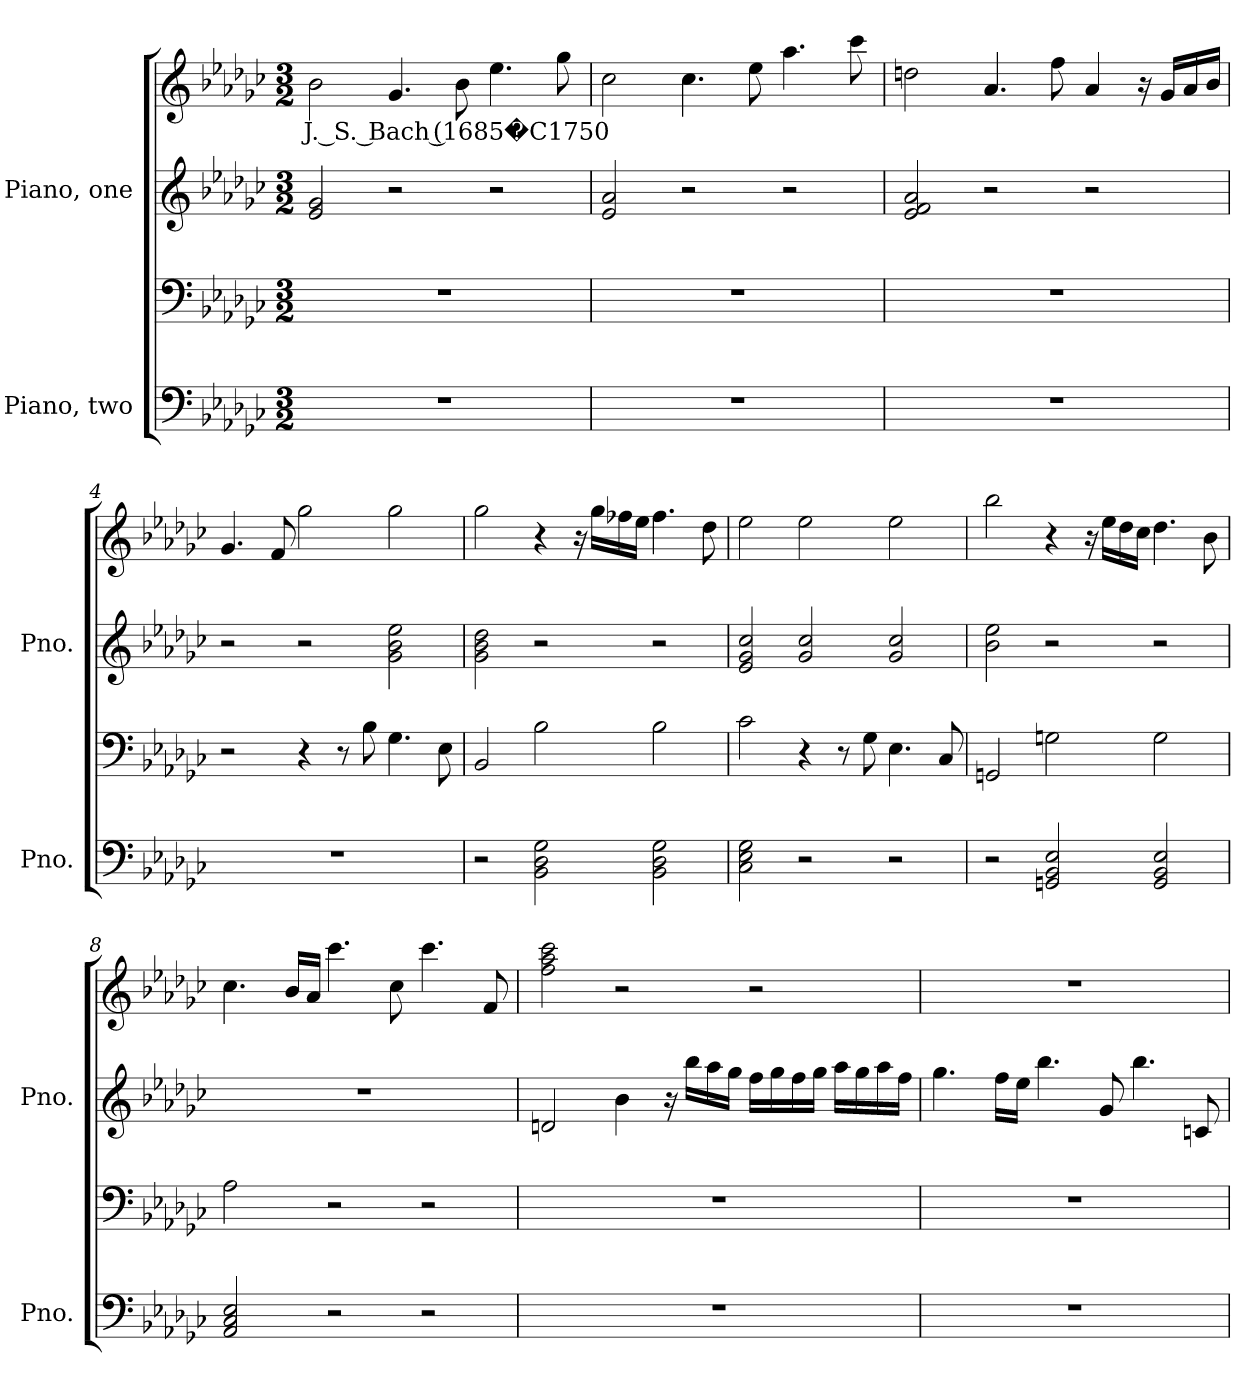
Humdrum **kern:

**kern	**kern	**kern	**kern	**text
*part2	*part2	*part1	*part1	*part1
*staff4	*staff3	*staff2	*staff1	*staff1
*I"Piano, two	*	*I"Piano, one	*	*
*I'Pno.	*	*I'Pno.	*	*
*clefF4	*clefF4	*clefG2	*clefG2	*
*k[b-e-a-d-g-c-]	*k[b-e-a-d-g-c-]	*k[b-e-a-d-g-c-]	*k[b-e-a-d-g-c-]	*
*M3/2	*M3/2	*M3/2	*M3/2	*
*MM80	*MM80	*MM80	*MM80	*
=1	=1	=1	=1	=1
!	!	!	!	!LO:LY:b
1.r	1.r	2e-/ 2g-/	2b-\	J. S. Bach (1685�C1750
.	.	2r	4.g-/	.
.	.	.	8b-\	.
.	.	2r	4.ee-\	.
.	.	.	8gg-\	.
=2	=2	=2	=2	=2
1.r	1.r	2e-/ 2a-/	2cc-\	.
.	.	2r	4.cc-\	.
.	.	.	8ee-\	.
.	.	2r	4.aa-\	.
.	.	.	8ccc-\	.
=3	=3	=3	=3	=3
1.r	1.r	2e-/ 2f/ 2a-/	2ddn\	.
.	.	2r	4.a-/	.
.	.	.	8ff\	.
.	.	2r	4a-/	.
.	.	.	16r	.
.	.	.	16g-/LL	.
.	.	.	16a-/	.
.	.	.	16b-/JJ	.
!!LO:LB:g=z
=4	=4	=4	=4	=4
1.r	2r	2r	4.g-/	.
.	.	.	8f/	.
.	4r	2r	2gg-\	.
.	8r	.	.	.
.	8B-\	.	.	.
.	4.G-\	2g-\ 2b-\ 2ee-\	2gg-\	.
.	8E-\	.	.	.
=5	=5	=5	=5	=5
2r	2BB-/	2g-\ 2b-\ 2dd-\	2gg-\	.
2BB-\ 2D-\ 2G-\	2B-\	2r	4r	.
.	.	.	16r	.
.	.	.	16gg-\LL	.
.	.	.	16ff-X\	.
.	.	.	16ee-\JJ	.
2BB-\ 2D-\ 2G-\	2B-\	2r	4.ff-\	.
.	.	.	8dd-\	.
=6	=6	=6	=6	=6
2C-\ 2E-\ 2G-\	2c-\	2e-/ 2g-/ 2cc-/	2ee-\	.
2r	4r	2g-/ 2cc-/	2ee-\	.
.	8r	.	.	.
.	8G-\	.	.	.
2r	4.E-\	2g-/ 2cc-/	2ee-\	.
.	8C-/	.	.	.
=7	=7	=7	=7	=7
2r	2GGn/	2b-\ 2ee-\	2bb-\	.
2GGn/ 2BB-/ 2E-/	2Gn\	2r	4r	.
.	.	.	16r	.
.	.	.	16ee-\LL	.
.	.	.	16dd-\	.
.	.	.	16cc-\JJ	.
2GG/ 2BB-/ 2E-/	2G\	2r	4.dd-\	.
.	.	.	8b-\	.
!!LO:LB:g=z
=8	=8	=8	=8	=8
2AA-/ 2C-/ 2E-/	2A-\	1.r	4.cc-\	.
.	.	.	16b-/LL	.
.	.	.	16a-/JJ	.
2r	2r	.	4.ccc-\	.
.	.	.	8cc-\	.
2r	2r	.	4.ccc-\	.
.	.	.	8f/	.
=9	=9	=9	=9	=9
1.r	1.r	2dn/	2ff\ 2aa-\ 2ccc-\	.
.	.	4b-\	2r	.
.	.	16r	.	.
.	.	16bb-\LL	.	.
.	.	16aa-\	.	.
.	.	16gg-\JJ	.	.
.	.	16ff\LL	2r	.
.	.	16gg-\	.	.
.	.	16ff\	.	.
.	.	16gg-\JJ	.	.
.	.	16aa-\LL	.	.
.	.	16gg-\	.	.
.	.	16aa-\	.	.
.	.	16ff\JJ	.	.
=10	=10	=10	=10	=10
1.r	1.r	4.gg-\	1.r	.
.	.	16ff\LL	.	.
.	.	16ee-\JJ	.	.
.	.	4.bb-\	.	.
.	.	8g-/	.	.
.	.	4.bb-\	.	.
.	.	8cn/	.	.
=	=	=	=	=
*-	*-	*-	*-	*-
